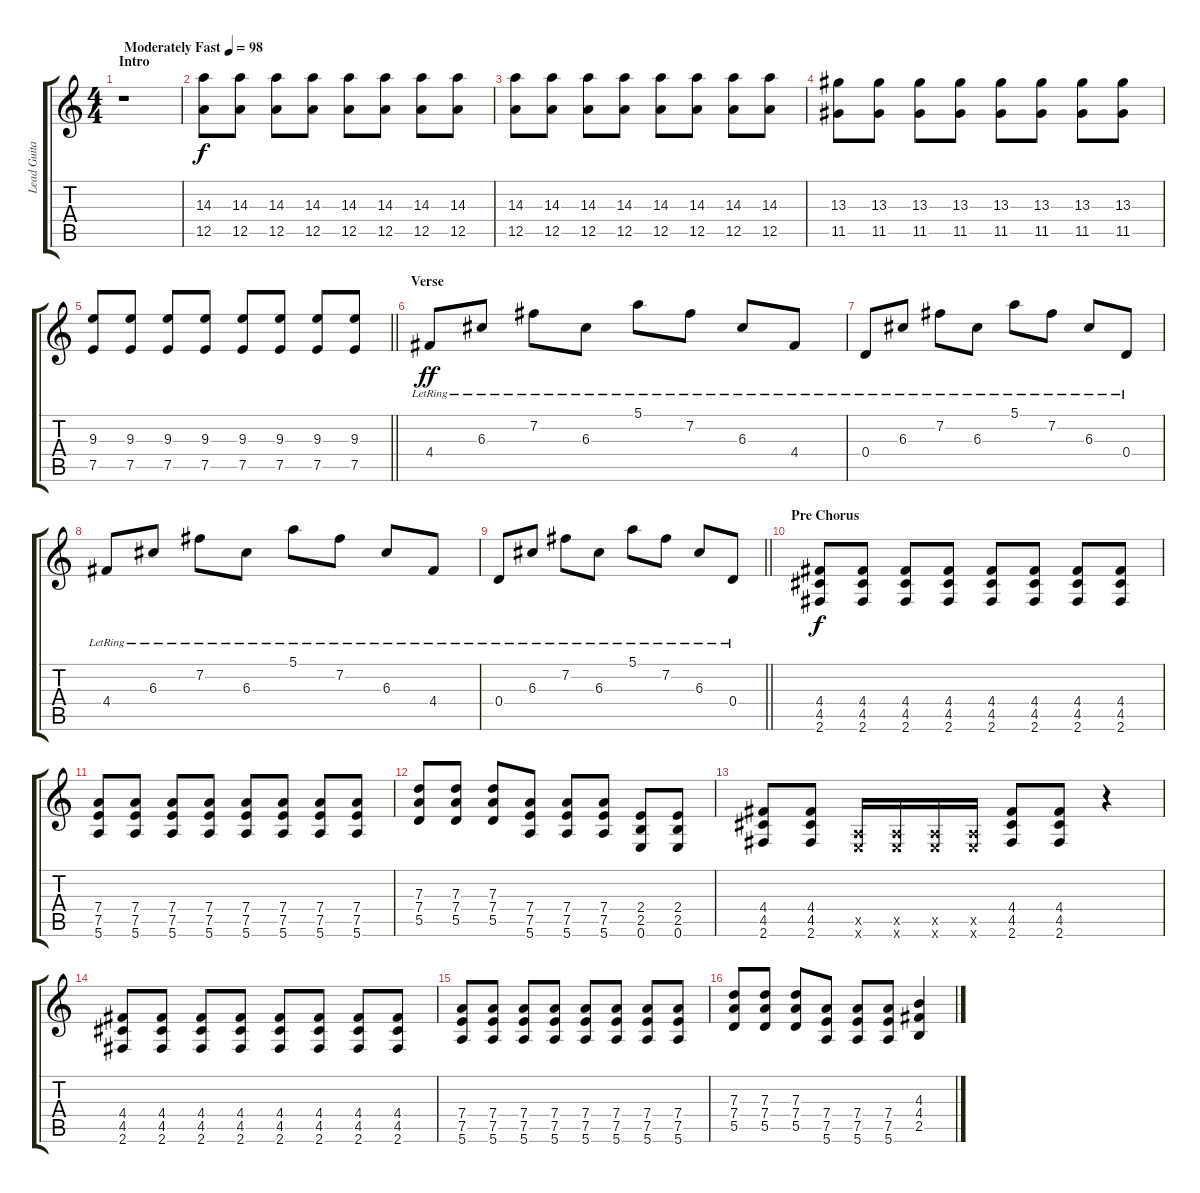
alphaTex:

\track ("Lead Guitar" "Lead Guita") {instrument distortionguitar}
\staff {score tabs}
\tuning (E4 B3 G3 D3 A2 E2) {hide}
\ts (4 4)
\section ("" "Intro")
\tempo (98 "Moderately Fast")
\clef g2
\ks c
r.1{dy f instrument distortionguitar} |
(14.3 12.5).8 (14.3 12.5).8 (14.3 12.5).8 (14.3 12.5).8 (14.3 12.5).8 (14.3 12.5).8 (14.3 12.5).8 (14.3 12.5).8 |
(14.3 12.5).8 (14.3 12.5).8 (14.3 12.5).8 (14.3 12.5).8 (14.3 12.5).8 (14.3 12.5).8 (14.3 12.5).8 (14.3 12.5).8 |
(13.3 11.5).8 (13.3 11.5).8 (13.3 11.5).8 (13.3 11.5).8 (13.3 11.5).8 (13.3 11.5).8 (13.3 11.5).8 (13.3 11.5).8 |
\barLineRight lightlight
(9.3 7.5).8 (9.3 7.5).8 (9.3 7.5).8 (9.3 7.5).8 (9.3 7.5).8 (9.3 7.5).8 (9.3 7.5).8 (9.3 7.5).8 |
\section ("" "Verse")
4.4{lr}.8{dy ff instrument electricguitarclean} 6.3{lr}.8 7.2{lr}.8 6.3{lr}.8 5.1{lr}.8 7.2{lr}.8 6.3{lr}.8 4.4{lr}.8 |
0.4{lr}.8 6.3{lr}.8 7.2{lr}.8 6.3{lr}.8 5.1{lr}.8 7.2{lr}.8 6.3{lr}.8 0.4{lr}.8 |
4.4{lr}.8 6.3{lr}.8 7.2{lr}.8 6.3{lr}.8 5.1{lr}.8 7.2{lr}.8 6.3{lr}.8 4.4{lr}.8 |
\barLineRight lightlight
0.4{lr}.8 6.3{lr}.8 7.2{lr}.8 6.3{lr}.8 5.1{lr}.8 7.2{lr}.8 6.3{lr}.8 0.4{lr}.8 |
\section ("" "Pre Chorus")
(4.4 4.5 2.6).8{dy f instrument distortionguitar} (4.4 4.5 2.6).8 (4.4 4.5 2.6).8 (4.4 4.5 2.6).8 (4.4 4.5 2.6).8 (4.4 4.5 2.6).8 (4.4 4.5 2.6).8 (4.4 4.5 2.6).8 |
(7.4 7.5 5.6).8 (7.4 7.5 5.6).8 (7.4 7.5 5.6).8 (7.4 7.5 5.6).8 (7.4 7.5 5.6).8 (7.4 7.5 5.6).8 (7.4 7.5 5.6).8 (7.4 7.5 5.6).8 |
(7.3 7.4 5.5).8 (7.3 7.4 5.5).8 (7.3 7.4 5.5).8 (7.4 7.5 5.6).8 (7.4 7.5 5.6).8 (7.4 7.5 5.6).8 (2.4 2.5 0.6).8 (2.4 2.5 0.6).8 |
(4.4 4.5 2.6).8 (4.4 4.5 2.6).8 (0.5{x} 0.6{x}).16 (0.5{x} 0.6{x}).16 (0.5{x} 0.6{x}).16 (0.5{x} 0.6{x}).16 (4.4 4.5 2.6).8 (4.4 4.5 2.6).8 r.4 |
(4.4 4.5 2.6).8 (4.4 4.5 2.6).8 (4.4 4.5 2.6).8 (4.4 4.5 2.6).8 (4.4 4.5 2.6).8 (4.4 4.5 2.6).8 (4.4 4.5 2.6).8 (4.4 4.5 2.6).8 |
(7.4 7.5 5.6).8 (7.4 7.5 5.6).8 (7.4 7.5 5.6).8 (7.4 7.5 5.6).8 (7.4 7.5 5.6).8 (7.4 7.5 5.6).8 (7.4 7.5 5.6).8 (7.4 7.5 5.6).8 |
(7.3 7.4 5.5).8 (7.3 7.4 5.5).8 (7.3 7.4 5.5).8 (7.4 7.5 5.6).8 (7.4 7.5 5.6).8 (7.4 7.5 5.6).8 (4.3 4.4 2.5).4
